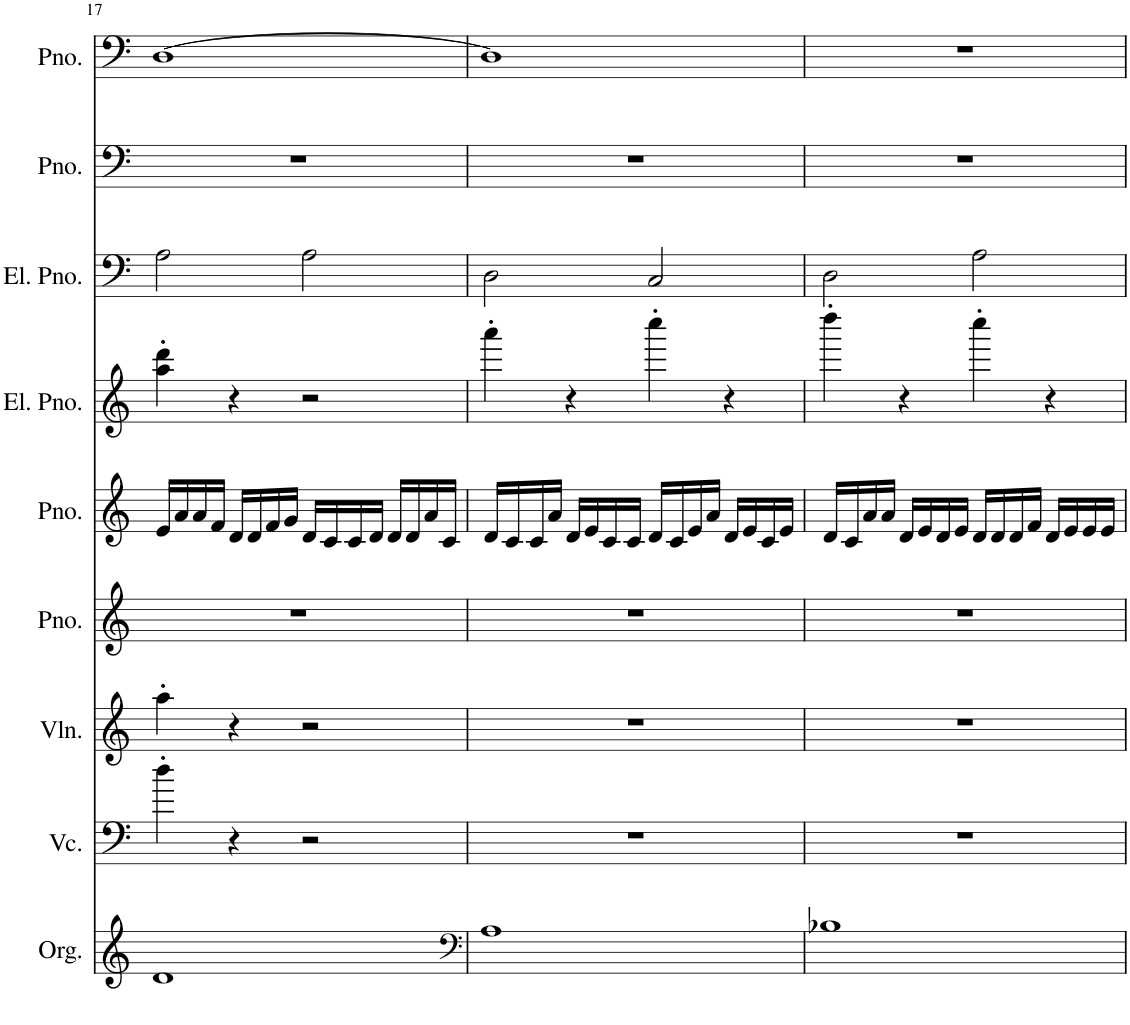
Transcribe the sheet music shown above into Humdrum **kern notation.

**kern	**kern	**kern	**kern	**kern	**kern	**kern	**kern	**kern	**kern	**kern
*part11	*part10	*part9	*part8	*part7	*part6	*part5	*part4	*part3	*part2	*part1
*staff11	*staff10	*staff9	*staff8	*staff7	*staff6	*staff5	*staff4	*staff3	*staff2	*staff1
*I"オルガン	*I"チェロ	*I"ヴァイオリン	*I"ピアノ	*I"ピアノ	*I"エレクトリックピアノ	*I"ピアノ	*I"エレクトリックピアノ	*I"エレクトリックピアノ	*I"ピアノ	*I"ピアノ
!!LO:PB:g=z
*clefG2	*clefF4	*clefG2	*clefG2	*clefG2	*clefG2	*clefG2	*clefG2	*clefF4	*clefF4	*clefF4
*k[]	*k[]	*k[]	*k[]	*k[]	*k[]	*k[]	*k[]	*k[]	*k[]	*k[]
*M4/4	*M4/4	*M4/4	*M4/4	*M4/4	*M4/4	*M4/4	*M4/4	*M4/4	*M4/4	*M4/4
=17	=17	=17	=17	=17	=17	=17	=17	=17	=17	=17
1d	4dd'\	4aa'\	1r	16e/LL	4aa\' 4ddd\'	16e/LL	4aa' 4ddd'	2A\	1r	[1D
.	.	.	.	16a/	.	16a/J	.	.	.	.
.	.	.	.	16a/	.	16a/L	.	.	.	.
.	.	.	.	16f/JJ	.	16f/JJ	.	.	.	.
.	4r	4r	.	16d/LL	4r	16d/LL	4r	.	.	.
.	.	.	.	16d/	.	16d/J	.	.	.	.
.	.	.	.	16f/	.	16f/L	.	.	.	.
.	.	.	.	16g/JJ	.	16g/JJ	.	.	.	.
.	2r	2r	.	16d/LL	2r	16d/LL	2r	2A\	.	.
.	.	.	.	16c/	.	16c/J	.	.	.	.
.	.	.	.	16c/	.	16c/L	.	.	.	.
.	.	.	.	16d/JJ	.	16d/JJ	.	.	.	.
.	.	.	.	16d/LL	.	16d/LL	.	.	.	.
.	.	.	.	16d/	.	16d/J	.	.	.	.
.	.	.	.	16a/	.	16a/L	.	.	.	.
.	.	.	.	16c/JJ	.	16c/JJ	.	.	.	.
=18	=18	=18	=18	=18	=18	=18	=18	=18	=18	=18
*clefF4	*	*	*	*	*	*	*	*	*	*
1A	1r	1r	1r	16d/LL	4aaa'\	16d/LL	4aaa'	2D\	1r	1D]
.	.	.	.	16c/	.	16c/J	.	.	.	.
.	.	.	.	16c/	.	16c/L	.	.	.	.
.	.	.	.	16a/JJ	.	16a/JJ	.	.	.	.
.	.	.	.	16d/LL	4r	16d/LL	4r	.	.	.
.	.	.	.	16e/	.	16e/J	.	.	.	.
.	.	.	.	16c/	.	16c/L	.	.	.	.
.	.	.	.	16c/JJ	.	16c/JJ	.	.	.	.
.	.	.	.	16d/LL	4cccc'\	16d/LL	4cccc'	2C/	.	.
.	.	.	.	16c/	.	16c/J	.	.	.	.
.	.	.	.	16e/	.	16e/L	.	.	.	.
.	.	.	.	16a/JJ	.	16a/JJ	.	.	.	.
.	.	.	.	16d/LL	4r	16d/LL	4r	.	.	.
.	.	.	.	16e/	.	16e/J	.	.	.	.
.	.	.	.	16c/	.	16c/L	.	.	.	.
.	.	.	.	16e/JJ	.	16e/JJ	.	.	.	.
=19	=19	=19	=19	=19	=19	=19	=19	=19	=19	=19
1B-X	1r	1r	1r	16d/LL	4dddd'\	16d/LL	4dddd'	2D\	1r	1r
.	.	.	.	16c/	.	16c/J	.	.	.	.
.	.	.	.	16a/	.	16a/L	.	.	.	.
.	.	.	.	16a/JJ	.	16a/JJ	.	.	.	.
.	.	.	.	16d/LL	4r	16d/LL	4r	.	.	.
.	.	.	.	16e/	.	16e/J	.	.	.	.
.	.	.	.	16d/	.	16d/L	.	.	.	.
.	.	.	.	16e/JJ	.	16e/JJ	.	.	.	.
.	.	.	.	16d/LL	4cccc'\	16d/LL	4cccc'	2A\	.	.
.	.	.	.	16d/	.	16d/J	.	.	.	.
.	.	.	.	16d/	.	16d/L	.	.	.	.
.	.	.	.	16f/JJ	.	16f/JJ	.	.	.	.
.	.	.	.	16d/LL	4r	16d/LL	4r	.	.	.
.	.	.	.	16e/	.	16e/J	.	.	.	.
.	.	.	.	16e/	.	16e/L	.	.	.	.
.	.	.	.	16e/JJ	.	16e/JJ	.	.	.	.
=	=	=	=	=	=	=	=	=	=	=
*-	*-	*-	*-	*-	*-	*-	*-	*-	*-	*-
